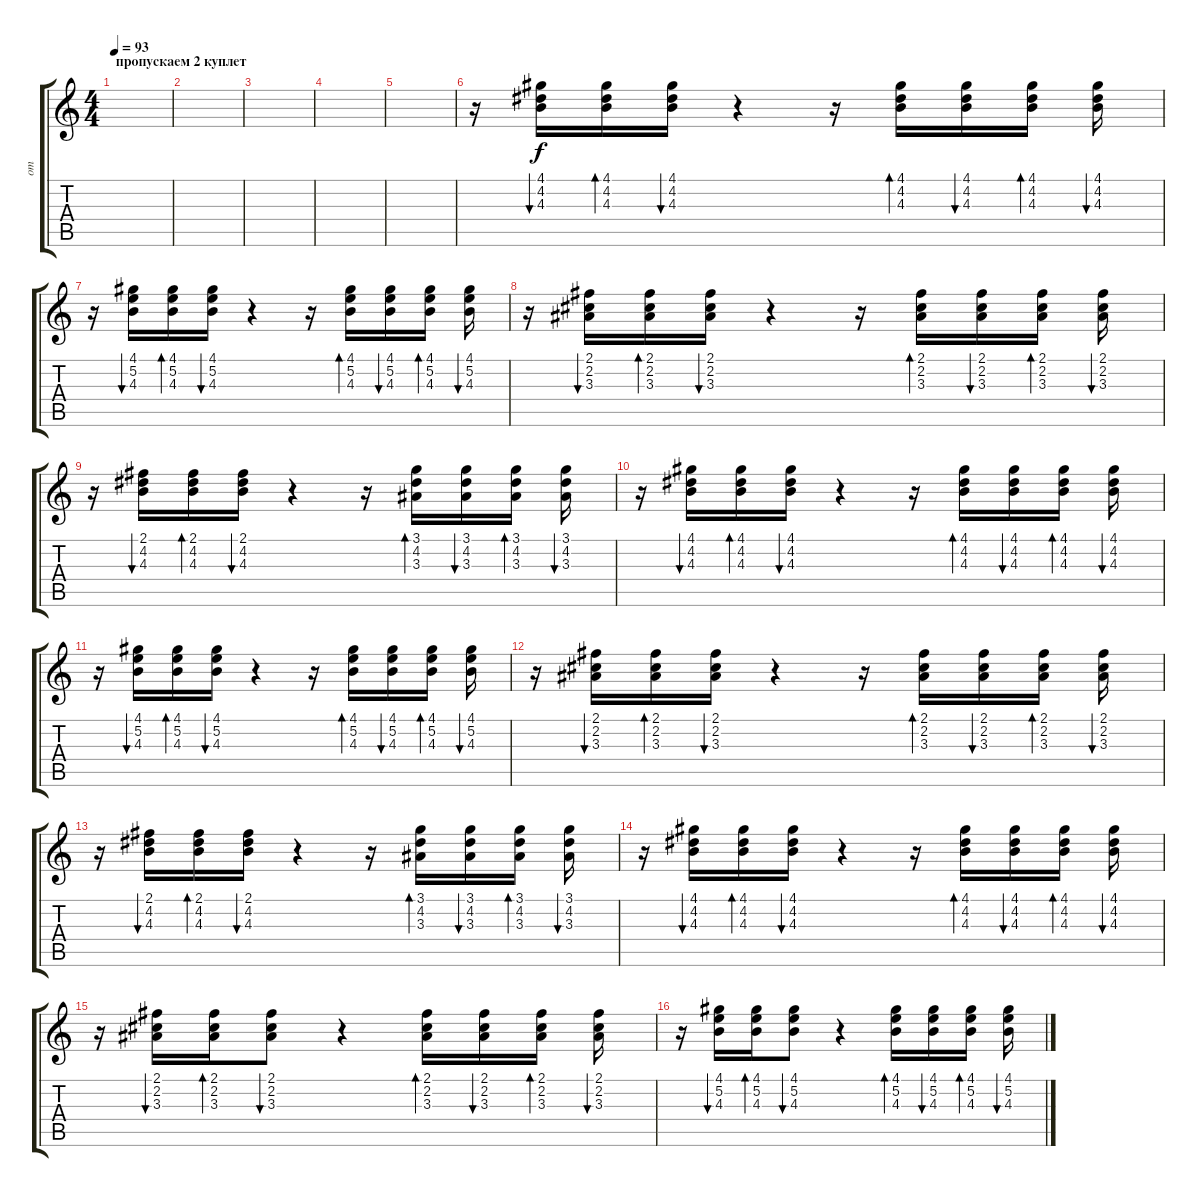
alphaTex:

\track ("от" "от") {solo instrument acousticguitarsteel}
\staff {score tabs}
\tuning (E4 B3 G3 D3 A2 E2) {hide}
\ts (4 4)
\section ("" "пропускаем 2 куплет")
\tempo 93
\clef g2
\ks c
|
|
|
|
|
r.16 (4.1 4.2 4.3).16{bu 60} (4.1 4.2 4.3).16{bd 60} (4.1 4.2 4.3).16{bu 60} r.4 r.16 (4.1 4.2 4.3).16{bd 60} (4.1 4.2 4.3).16{bu 60} (4.1 4.2 4.3).16{bd 60} (4.1 4.2 4.3).16{bu 60} |
r.16 (4.1 5.2 4.3).16{bu 60} (4.1 5.2 4.3).16{bd 60} (4.1 5.2 4.3).16{bu 60} r.4 r.16 (4.1 5.2 4.3).16{bd 60} (4.1 5.2 4.3).16{bu 60} (4.1 5.2 4.3).16{bd 60} (4.1 5.2 4.3).16{bu 60} |
r.16 (2.1 2.2 3.3).16{bu 60} (2.1 2.2 3.3).16{bd 60} (2.1 2.2 3.3).16{bu 60} r.4 r.16 (2.1 2.2 3.3).16{bd 60} (2.1 2.2 3.3).16{bu 60} (2.1 2.2 3.3).16{bd 60} (2.1 2.2 3.3).16{bu 60} |
r.16 (2.1 4.2 4.3).16{bu 60} (2.1 4.2 4.3).16{bd 60} (2.1 4.2 4.3).16{bu 60} r.4 r.16 (3.1 4.2 3.3).16{bd 60} (3.1 4.2 3.3).16{bu 60} (3.1 4.2 3.3).16{bd 60} (3.1 4.2 3.3).16{bu 60} |
r.16 (4.1 4.2 4.3).16{bu 60} (4.1 4.2 4.3).16{bd 60} (4.1 4.2 4.3).16{bu 60} r.4 r.16 (4.1 4.2 4.3).16{bd 60} (4.1 4.2 4.3).16{bu 60} (4.1 4.2 4.3).16{bd 60} (4.1 4.2 4.3).16{bu 60} |
r.16 (4.1 5.2 4.3).16{bu 60} (4.1 5.2 4.3).16{bd 60} (4.1 5.2 4.3).16{bu 60} r.4 r.16 (4.1 5.2 4.3).16{bd 60} (4.1 5.2 4.3).16{bu 60} (4.1 5.2 4.3).16{bd 60} (4.1 5.2 4.3).16{bu 60} |
r.16 (2.1 2.2 3.3).16{bu 60} (2.1 2.2 3.3).16{bd 60} (2.1 2.2 3.3).16{bu 60} r.4 r.16 (2.1 2.2 3.3).16{bd 60} (2.1 2.2 3.3).16{bu 60} (2.1 2.2 3.3).16{bd 60} (2.1 2.2 3.3).16{bu 60} |
r.16 (2.1 4.2 4.3).16{bu 60} (2.1 4.2 4.3).16{bd 60} (2.1 4.2 4.3).16{bu 60} r.4 r.16 (3.1 4.2 3.3).16{bd 60} (3.1 4.2 3.3).16{bu 60} (3.1 4.2 3.3).16{bd 60} (3.1 4.2 3.3).16{bu 60} |
r.16 (4.1 4.2 4.3).16{bu 60} (4.1 4.2 4.3).16{bd 60} (4.1 4.2 4.3).16{bu 60} r.4 r.16 (4.1 4.2 4.3).16{bd 60} (4.1 4.2 4.3).16{bu 60} (4.1 4.2 4.3).16{bd 60} (4.1 4.2 4.3).16{bu 60} |
r.16 (2.1 2.2 3.3).16{bu 60} (2.1 2.2 3.3).16{bd 60} (2.1 2.2 3.3).8{bu 60} r.4 (2.1 2.2 3.3).16{bd 60} (2.1 2.2 3.3).16{bu 60} (2.1 2.2 3.3).16{bd 60} (2.1 2.2 3.3).16{bu 60} |
r.16 (4.1 5.2 4.3).16{bu 60} (4.1 5.2 4.3).16{bd 60} (4.1 5.2 4.3).8{bu 60} r.4 (4.1 5.2 4.3).16{bd 60} (4.1 5.2 4.3).16{bu 60} (4.1 5.2 4.3).16{bd 60} (4.1 5.2 4.3).16{bu 60}
